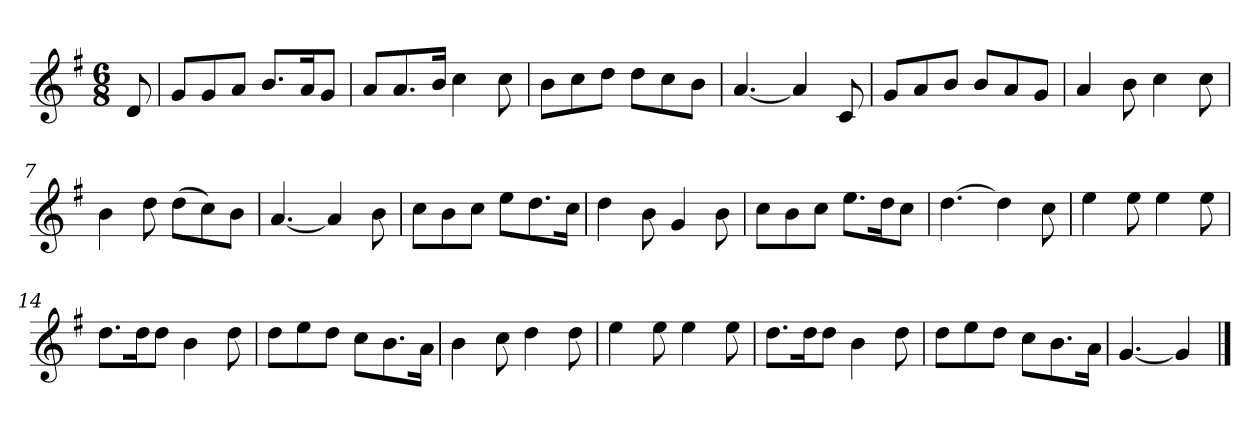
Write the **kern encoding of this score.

**kern
*part1
*staff1
*k[f#]
*M6/8
*MM120
=
8d
=1
8gL
8g
8aJ
8.bL
16aK
8gJ
=2
8aL
8.a
16bJk
4cc
8cc
=3
8bL
8cc
8ddJ
8ddL
8cc
8bJ
=4
[4.a
4a]
8c
=5
8gL
8a
8bJ
8bL
8a
8gJ
=6
4a
8b
4cc
8cc
=7
4b
8dd
(8ddL
8cc)
8bJ
=8
[4.a
4a]
8b
=9
8ccL
8b
8ccJ
8eeL
8.dd
16ccJk
=10
4dd
8b
4g
8b
=11
8ccL
8b
8ccJ
8.eeL
16ddK
8ccJ
=12
[4.dd
4dd]
8cc
=13
4ee
8ee
4ee
8ee
=14
8.ddL
16ddK
8ddJ
4b
8dd
=15
8ddL
8ee
8ddJ
8ccL
8.b
16aJk
=16
4b
8cc
4dd
8dd
=17
4ee
8ee
4ee
8ee
=18
8.ddL
16ddK
8ddJ
4b
8dd
=19
8ddL
8ee
8ddJ
8ccL
8.b
16aJk
=20
[4.g
4g]
==
*-
